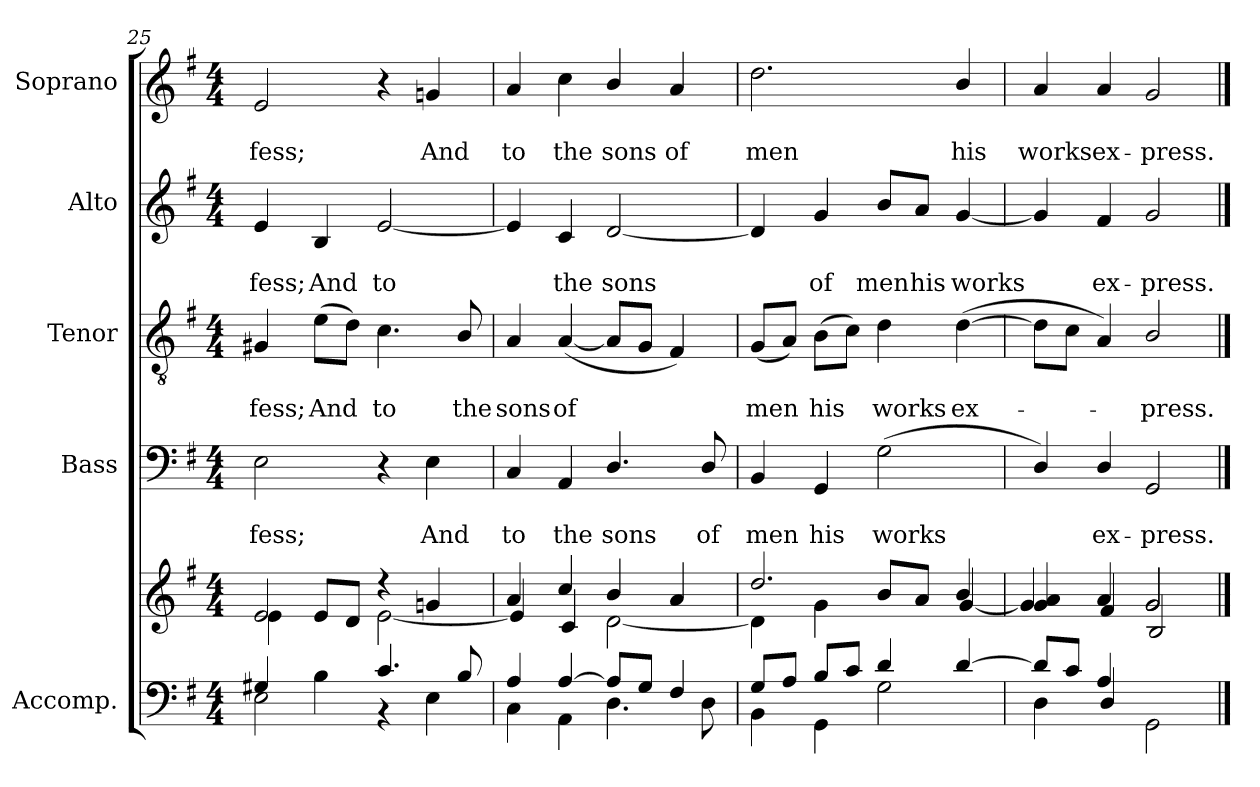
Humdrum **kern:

**kern	**kern	**kern	**text	**text	**kern	**text	**text	**kern	**text	**text	**kern	**text	**text
*part5	*part5	*part4	*part4	*part4	*part3	*part3	*part3	*part2	*part2	*part2	*part1	*part1	*part1
*staff6	*staff5	*staff4	*staff4	*staff4	*staff3	*staff3	*staff3	*staff2	*staff2	*staff2	*staff1	*staff1	*staff1
*I"Accomp.	*	*I"Bass	*	*	*I"Tenor	*	*	*I"Alto	*	*	*I"Soprano	*	*
*	*	*I'B	*	*	*I'T	*	*	*I'A	*	*	*I'S	*	*
*clefF4	*clefG2	*clefF4	*	*	*clefGv2	*	*	*clefG2	*	*	*clefG2	*	*
*k[f#]	*k[f#]	*k[f#]	*	*	*k[f#]	*	*	*k[f#]	*	*	*k[f#]	*	*
*G:	*G:	*G:	*	*	*G:	*	*	*G:	*	*	*G:	*	*
*M4/4	*M4/4	*M4/4	*	*	*M4/4	*	*	*M4/4	*	*	*M4/4	*	*
=25	=25	=25	=25	=25	=25	=25	=25	=25	=25	=25	=25	=25	=25
*^	*^	*	*	*	*	*	*	*	*	*	*	*	*
*	*^	*	*^	*	*	*	*	*	*	*	*	*	*	*	*
!	!	!	!	!	!	!	!	!LO:LY:b	!	!	!LO:LY:b	!	!	!LO:LY:b	!	!	!LO:LY:b
4ryy	4G#X/	2E\	2e/	4e\	4ryy	2E\	.	-fess;	4G#X/	.	-fess;	4e/	.	-fess;	2e/	.	-fess;
!	!	!	!	!	!	!	!	!	!	!	!LO:LY:b	!	!	!LO:LY:b	!	!	!
4B\	4ryy	.	.	4ryy	8e/L	.	.	.	(>8e\L	.	And	4B/	.	And	.	.	.
.	.	.	.	.	8d/J	.	.	.	8d\J)	.	.	.	.	.	.	.	.
!	!	!	!	!	!	!	!	!	!	!	!LO:LY:b	!	!	!LO:LY:b	!	!	!
2ryy	4.c/	4r	4r	[<2e\	2ryy	4r	.	.	4.c\	.	to	[2e/	.	to	4r	.	.
!	!	!	!	!	!	!	!	!LO:LY:b	!	!	!	!	!	!	!	!	!LO:LY:b
.	.	4E\	4gni/	.	.	4E\	.	And	.	.	.	.	.	.	4gni/	.	And
!	!	!	!	!	!	!	!	!	!	!	!LO:LY:b	!	!	!	!	!	!
.	8B/	.	.	.	.	.	.	.	8B/	.	the	.	.	.	.	.	.
*	*v	*v	*	*	*	*	*	*	*	*	*	*	*	*	*	*	*
*	*	*	*v	*v	*	*	*	*	*	*	*	*	*	*	*	*
=26	=26	=26	=26	=26	=26	=26	=26	=26	=26	=26	=26	=26	=26	=26	=26
!	!	!	!	!	!	!LO:LY:b	!	!	!LO:LY:b	!	!	!	!	!	!LO:LY:b
4A/	4C\	4a/	4e/]	4C/	.	to	4A/	.	sons	4e/]	.	.	4a/	.	to
!	!	!	!	!	!	!LO:LY:b	!	!	!LO:LY:b	!	!	!LO:LY:b	!	!	!LO:LY:b
[>4A/	4AA\	4cc/	4c/	4AA/	.	the	(<[4A/	.	of	4c/	.	the	4cc\	.	the
!	!	!	!	!	!	!LO:LY:b	!	!	!	!	!	!LO:LY:b	!	!	!LO:LY:b
8A/L]	4.D\	4b/	[<2d\	4.D/	.	sons	8A/L]	.	.	[2d/	.	sons	4b/	.	sons
8G/J	.	.	.	.	.	.	8G/J	.	.	.	.	.	.	.	.
!	!	!	!	!	!	!	!	!	!	!	!	!	!	!	!LO:LY:b
4F#/	.	4a/	.	.	.	.	4F#/)	.	.	.	.	.	4a/	.	of
!	!	!	!	!	!	!LO:LY:b	!	!	!	!	!	!	!	!	!
.	8D\	.	.	8D/	.	of	.	.	.	.	.	.	.	.	.
=27	=27	=27	=27	=27	=27	=27	=27	=27	=27	=27	=27	=27	=27	=27	=27
!	!	!	!	!	!	!LO:LY:b	!	!	!LO:LY:b	!	!	!	!	!	!LO:LY:b
8G/L	4BB\	2.dd/	4d\]	4BB/	.	men	(<8G/L	.	men	4d/]	.	.	2.dd\	.	men
8A/J	.	.	.	.	.	.	8A/J)	.	.	.	.	.	.	.	.
!	!	!	!	!	!	!LO:LY:b	!	!	!LO:LY:b	!	!	!LO:LY:b	!	!	!
8B/L	4GG\	.	4g\	4GG/	.	his	(>8B\L	.	his	4g/	.	of	.	.	.
8c/J	.	.	.	.	.	.	8c\J)	.	.	.	.	.	.	.	.
!	!	!	!	!	!	!LO:LY:b	!	!	!LO:LY:b	!	!	!LO:LY:b	!	!	!
4d/	2G\	.	8b/L	(>2G\	.	works	4d\	.	works	8b/L	.	men	.	.	.
!	!	!	!	!	!	!	!	!	!	!	!	!LO:LY:b	!	!	!
.	.	.	8a/J	.	.	.	.	.	.	8a/J	.	his	.	.	.
!	!	!	!	!	!	!	!	!	!LO:LY:b	!	!	!LO:LY:b	!	!	!LO:LY:b
[>4d/	.	4b/	[>4g/	.	.	.	(>[4d\	.	ex-	[4g/	.	works	4b/	.	his
=28	=28	=28	=28	=28	=28	=28	=28	=28	=28	=28	=28	=28	=28	=28	=28
*	*	*	*^	*	*	*	*	*	*	*	*	*	*	*	*
!	!	!	!	!	!	!	!	!	!	!	!	!	!	!	!	!LO:LY:b
8d/L]	4D\	4g/ 4a/	4g/]	2ryy	4D/)	.	.	8d\L]	.	.	4g/]	.	.	4a/	.	works
8c/J	.	.	.	.	.	.	.	8c\J	.	.	.	.	.	.	.	.
!	!	!	!	!	!	!	!LO:LY:b	!	!	!	!	!	!LO:LY:b	!	!	!LO:LY:b
4A/	4D/	4a/	4f#/	.	4D/	.	ex-	4A/)	.	.	4f#/	.	ex-	4a/	.	ex-
!	!	!	!	!	!	!	!LO:LY:b	!	!	!LO:LY:b	!	!	!LO:LY:b	!	!	!LO:LY:b
2ryy	2GG\	2g/	2g/	2B/	2GG/	.	-press.	2B/	.	-press.	2g/	.	-press.	2g/	.	-press.
*v	*v	*	*	*	*	*	*	*	*	*	*	*	*	*	*	*
*	*v	*v	*v	*	*	*	*	*	*	*	*	*	*	*	*
==	==	==	==	==	==	==	==	==	==	==	==	==	==
*-	*-	*-	*-	*-	*-	*-	*-	*-	*-	*-	*-	*-	*-
